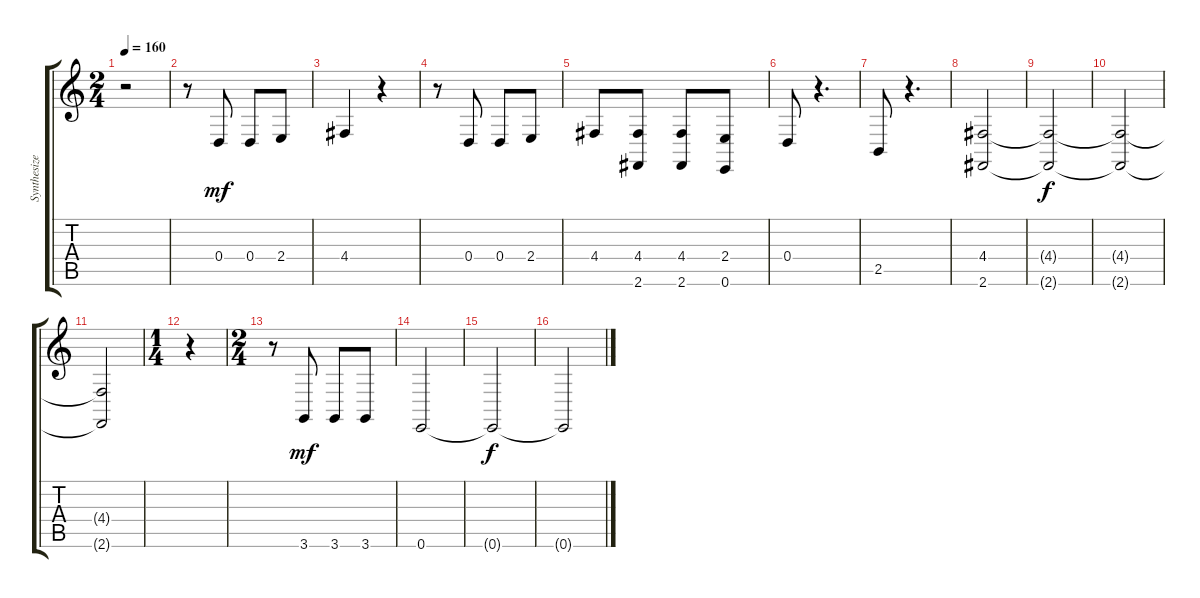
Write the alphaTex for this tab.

\track ("Synthesizer(brass)" "Synthesize") {instrument oboe}
\staff {score tabs}
\tuning (E4 B3 G3 D3 A2 E2) {hide}
\ts (2 4)
\tempo 160
\clef g2
\ks c
r.2{dy mf} |
r.8 0.4.8 0.4.8 2.4.8 |
4.4.4 r.4 |
r.8 0.4.8 0.4.8 2.4.8 |
4.4.8 (4.4 2.6).8 (4.4 2.6).8 (2.4 0.6).8 |
0.4.8 r.4{d} |
2.5.8 r.4{d} |
(4.4 2.6).2 |
(4.4{t} 2.6{t}).2{dy f} |
(4.4{t} 2.6{t}).2 |
(4.4{t} 2.6{t}).2 |
\ts (1 4)
r.4 |
\ts (2 4)
r.8 3.6.8{dy mf} 3.6.8 3.6.8 |
0.6.2 |
0.6{t}.2{dy f} |
0.6{t}.2
